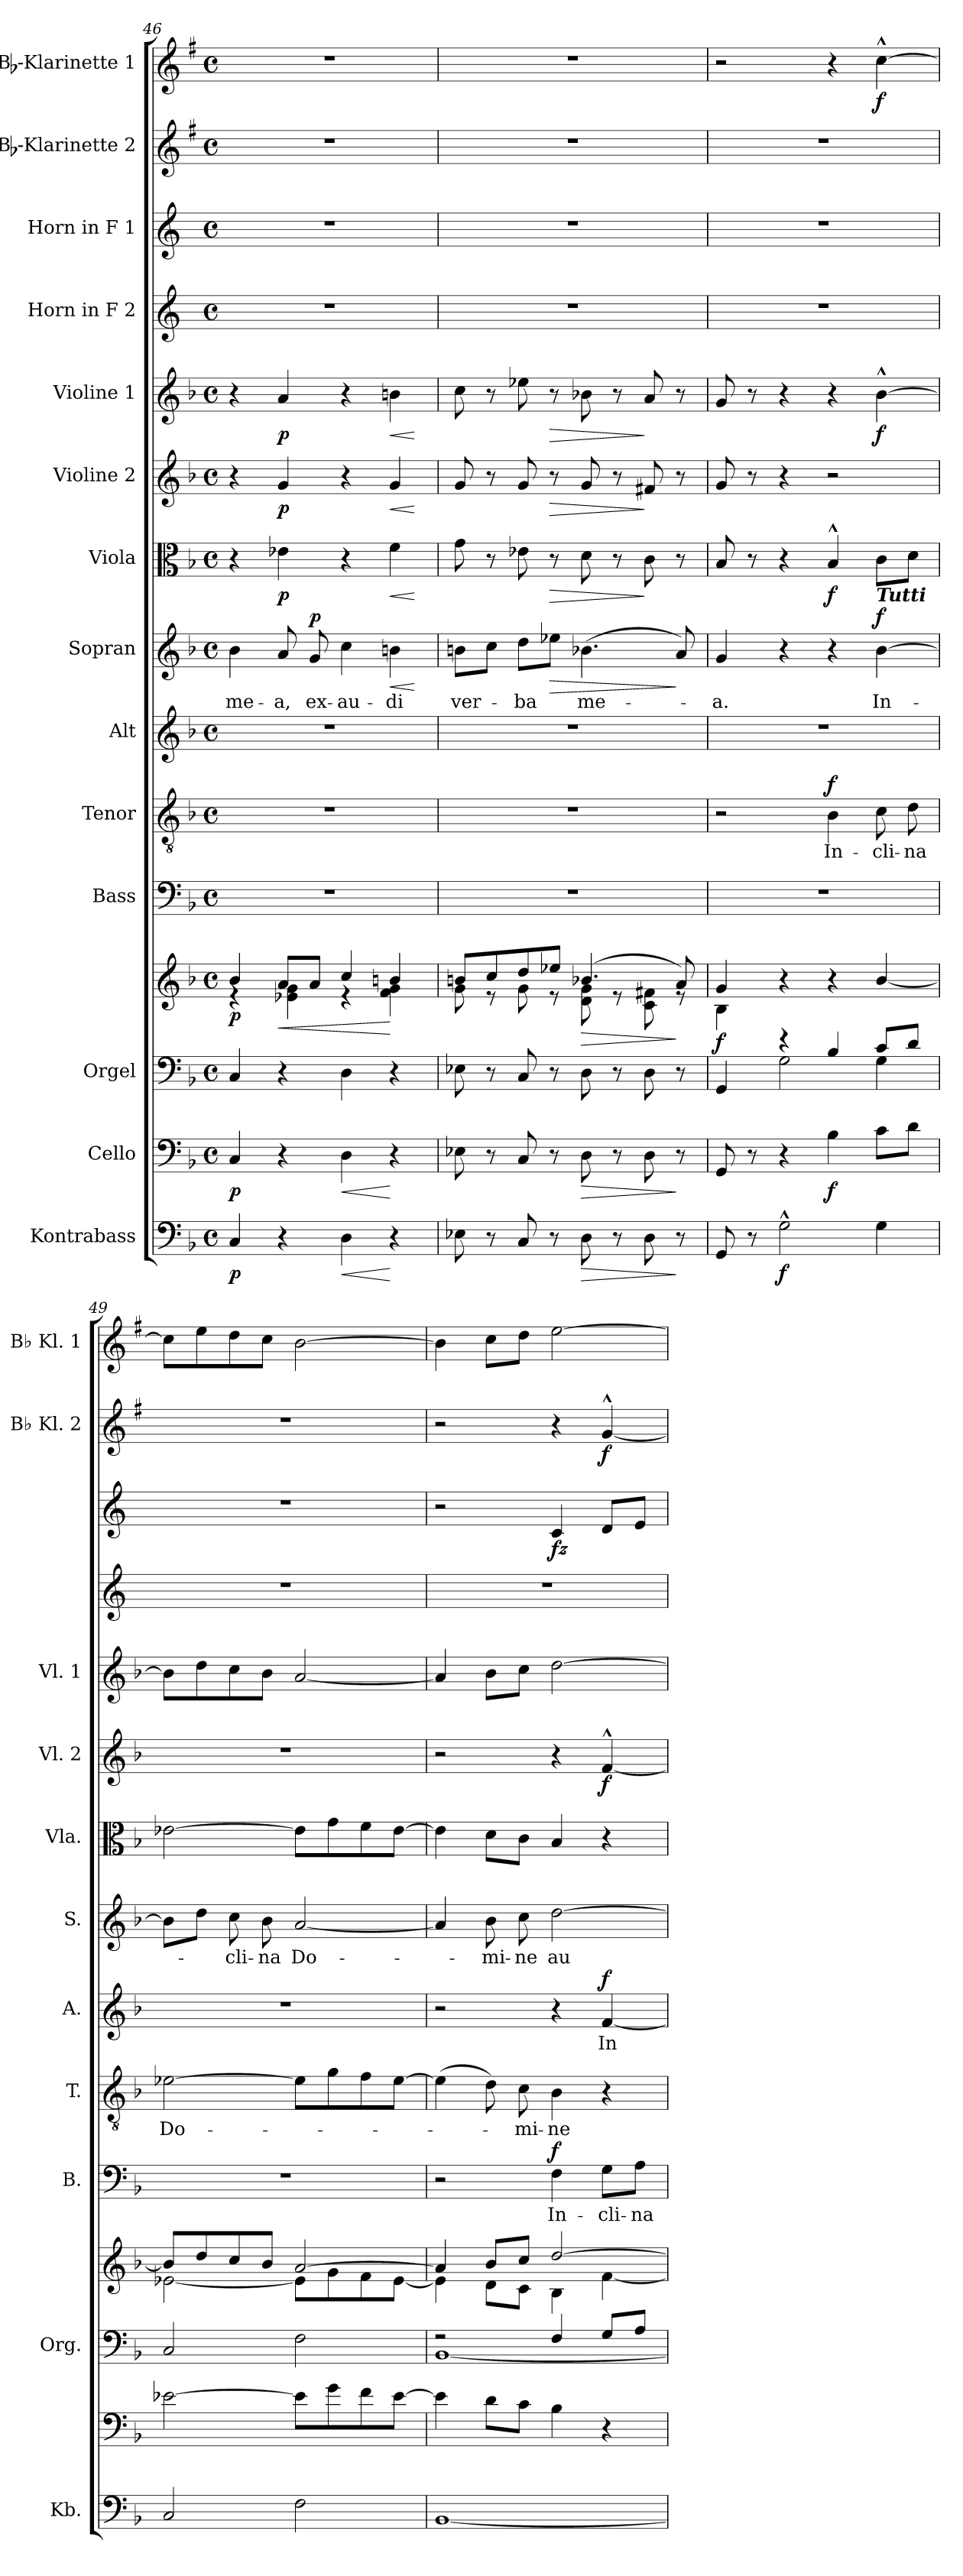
**kern	**dynam	**kern	**dynam	**kern	**kern	**dynam	**kern	**text	**dynam	**kern	**text	**dynam	**kern	**text	**dynam	**kern	**text	**dynam	**kern	**dynam	**kern	**dynam	**kern	**dynam	**kern	**kern	**dynam	**kern	**dynam	**kern	**dynam
*part14	*part14	*part13	*part13	*part12	*part12	*part12	*part11	*part11	*part11	*part10	*part10	*part10	*part9	*part9	*part9	*part8	*part8	*part8	*part7	*part7	*part6	*part6	*part5	*part5	*part4	*part3	*part3	*part2	*part2	*part1	*part1
*staff15	*staff15	*staff14	*staff14	*staff13	*staff12	*staff12/13	*staff11	*staff11	*staff11	*staff10	*staff10	*staff10	*staff9	*staff9	*staff9	*staff8	*staff8	*staff8	*staff7	*staff7	*staff6	*staff6	*staff5	*staff5	*staff4	*staff3	*staff3	*staff2	*staff2	*staff1	*staff1
*I"Kontrabass	*	*I"Cello	*	*I"Orgel	*	*	*I"Bass	*	*	*I"Tenor	*	*	*I"Alt	*	*	*I"Sopran	*	*	*I"Viola	*	*I"Violine 2	*	*I"Violine 1	*	*I"Horn in F 2	*I"Horn in F 1	*	*I"Bb-Klarinette 2	*	*I"Bb-Klarinette 1	*
*I'Kb.	*	*	*	*I'Org.	*	*	*I'B.	*	*	*I'T.	*	*	*I'A.	*	*	*I'S.	*	*	*I'Vla.	*	*I'Vl. 2	*	*I'Vl. 1	*	*	*	*	*I'Bb Kl. 2	*	*I'Bb Kl. 1	*
!!LO:PB:g=z
*clefF4	*	*clefF4	*	*clefF4	*clefG2	*	*clefF4	*	*	*clefGv2	*	*	*clefG2	*	*	*clefG2	*	*	*clefC3	*	*clefG2	*	*clefG2	*	*clefG2	*clefG2	*	*clefG2	*	*clefG2	*
*ITrd7c12	*	*	*	*	*	*	*	*	*	*	*	*	*	*	*	*	*	*	*	*	*	*	*	*	*ITrd4c7	*ITrd4c7	*	*ITrd1c2	*	*ITrd1c2	*
*k[b-]	*	*k[b-]	*	*k[b-]	*k[b-]	*	*k[b-]	*	*	*k[b-]	*	*	*k[b-]	*	*	*k[b-]	*	*	*k[b-]	*	*k[b-]	*	*k[b-]	*	*k[b-]	*k[b-]	*	*k[b-]	*	*k[b-]	*
*F:	*	*F:	*	*F:	*F:	*	*F:	*	*	*F:	*	*	*F:	*	*	*F:	*	*	*F:	*	*F:	*	*F:	*	*F:	*F:	*	*F:	*	*F:	*
*M4/4	*	*M4/4	*	*M4/4	*M4/4	*	*M4/4	*	*	*M4/4	*	*	*M4/4	*	*	*M4/4	*	*	*M4/4	*	*M4/4	*	*M4/4	*	*M4/4	*M4/4	*	*M4/4	*	*M4/4	*
*met(c)	*	*met(c)	*	*met(c)	*met(c)	*	*met(c)	*	*	*met(c)	*	*	*met(c)	*	*	*met(c)	*	*	*met(c)	*	*met(c)	*	*met(c)	*	*met(c)	*met(c)	*	*met(c)	*	*met(c)	*
=46	=46	=46	=46	=46	=46	=46	=46	=46	=46	=46	=46	=46	=46	=46	=46	=46	=46	=46	=46	=46	=46	=46	=46	=46	=46	=46	=46	=46	=46	=46	=46
*	*	*	*	*	*^	*	*	*	*	*	*	*	*	*	*	*	*	*	*	*	*	*	*	*	*	*	*	*	*	*	*
!	!LO:DY:b	!	!LO:DY:b	!	!	!	!LO:DY:b	!	!	!	!	!	!	!	!	!	!	!LO:LY:b	!	!	!	!	!	!	!	!	!	!	!	!	!	!
4CC/	p	4C/	p	4C/	4b-/	4rd	p	1r	.	.	1r	.	.	1r	.	.	4b-\	me-	.	4r	.	4r	.	4r	.	1r	1r	.	1r	.	1r	.
!	!	!	!	!	!	!	!LO:HP:b	!	!	!	!	!	!	!	!	!	!	!LO:LY:b	!	!	!LO:DY:b	!	!LO:DY:b	!	!LO:DY:b	!	!	!	!	!	!	!
4r	.	4r	.	4r	8a/L	4e-X\ 4g\	<	.	.	.	.	.	.	.	.	.	8a/	-a,	.	4e-X\	p	4g/	p	4a/	p	.	.	.	.	.	.	.
!	!	!	!	!	!	!	!	!	!	!	!	!	!	!	!	!	!	!LO:LY:b	!LO:DY:a	!	!	!	!	!	!	!	!	!	!	!	!	!
.	.	.	.	.	8a/J	.	.	.	.	.	.	.	.	.	.	.	8g/	ex-	p	.	.	.	.	.	.	.	.	.	.	.	.	.
!	!LO:HP:b	!	!LO:HP:b	!	!	!	!	!	!	!	!	!	!	!	!	!	!	!LO:LY:b	!	!	!	!	!	!	!	!	!	!	!	!	!	!
4DD\	<	4D\	<	4D\	4cc/	4rd	.	.	.	.	.	.	.	.	.	.	4cc\	-au-	.	4r	.	4r	.	4r	.	.	.	.	.	.	.	.
!	!	!	!	!	!	!	!	!	!	!	!	!	!	!	!	!	!	!LO:LY:b	!LO:HP:b	!	!LO:HP:b	!	!LO:HP:b	!	!LO:HP:b	!	!	!	!	!	!	!
4r	[	4r	[	4r	4bn/	4f\ 4g\	[	.	.	.	.	.	.	.	.	.	4bn\	-di	<	4f\	<	4g/	<	4bn\	<	.	.	.	.	.	.	.
*	*	*	*	*	*v	*v	*	*	*	*	*	*	*	*	*	*	*	*	*	*	*	*	*	*	*	*	*	*	*	*	*	*
.	.	.	.	.	.	.	.	.	.	.	.	.	.	.	.	.	.	[	.	[	.	[	.	[	.	.	.	.	.	.	.
=47	=47	=47	=47	=47	=47	=47	=47	=47	=47	=47	=47	=47	=47	=47	=47	=47	=47	=47	=47	=47	=47	=47	=47	=47	=47	=47	=47	=47	=47	=47	=47
*	*	*	*	*	*^	*	*	*	*	*	*	*	*	*	*	*	*	*	*	*	*	*	*	*	*	*	*	*	*	*	*
!	!	!	!	!	!	!	!	!	!	!	!	!	!	!	!	!	!	!LO:LY:b	!	!	!	!	!	!	!	!	!	!	!	!	!	!
8EE-X\	.	8E-X\	.	8E-X\	8bn/L	8g\	.	1r	.	.	1r	.	.	1r	.	.	8bn\L	ver-	.	8g\	.	8g/	.	8cc\	.	1r	1r	.	1r	.	1r	.
8r	.	8r	.	8r	8cc/	8re	.	.	.	.	.	.	.	.	.	.	8cc\J	.	.	8r	.	8r	.	8r	.	.	.	.	.	.	.	.
!	!	!	!	!	!	!	!	!	!	!	!	!	!	!	!	!	!	!LO:LY:b	!	!	!	!	!	!	!	!	!	!	!	!	!	!
8CC/	.	8C/	.	8C/	8dd/	8g\	.	.	.	.	.	.	.	.	.	.	8dd\L	-ba	.	8e-X\	.	8g/	.	8ee-X\	.	.	.	.	.	.	.	.
!	!	!	!	!	!	!	!	!	!	!	!	!	!	!	!	!	!	!	!LO:HP:b	!	!LO:HP:b	!	!LO:HP:b	!	!LO:HP:b	!	!	!	!	!	!	!
8r	.	8r	.	8r	8ee-X/J	8re	.	.	.	.	.	.	.	.	.	.	8ee-X\J	.	>	8r	>	8r	>	8r	>	.	.	.	.	.	.	.
!	!LO:HP:b	!	!LO:HP:b	!	!	!	!LO:HP:b	!	!	!	!	!	!	!	!	!	!	!LO:LY:b	!	!	!	!	!	!	!	!	!	!	!	!	!	!
8DD\	>	8D\	>	8D\	(4.b-X/	8d\ 8g\	>	.	.	.	.	.	.	.	.	.	(>4.b-X\	me-	.	8d\	.	8g/	.	8b-X\	.	.	.	.	.	.	.	.
8r	.	8r	.	8r	.	8re	.	.	.	.	.	.	.	.	.	.	.	.	.	8r	.	8r	.	8r	.	.	.	.	.	.	.	.
8DD\	.	8D\	.	8D\	.	8c\ 8f#X\	.	.	.	.	.	.	.	.	.	.	.	.	.	8c\	]	8f#X/	]	8a/	]	.	.	.	.	.	.	.
8r	]	8r	]	8r	8a/)	8rd	]	.	.	.	.	.	.	.	.	.	8a/)	.	]	8r	.	8r	.	8r	.	.	.	.	.	.	.	.
=48	=48	=48	=48	=48	=48	=48	=48	=48	=48	=48	=48	=48	=48	=48	=48	=48	=48	=48	=48	=48	=48	=48	=48	=48	=48	=48	=48	=48	=48	=48	=48	=48
*	*	*	*	*^	*	*	*	*	*	*	*	*	*	*	*	*	*	*	*	*	*	*	*	*	*	*	*	*	*	*	*	*
!	!	!	!	!	!	!	!	!LO:DY:b	!	!	!	!	!	!	!	!	!	!	!LO:LY:b	!	!	!	!	!	!	!	!	!	!	!	!	!	!
8GGG/	.	8GG/	.	4ryy	4GG/	4g/	4B-\	f	1r	.	.	2r	.	.	1r	.	.	4g/	-a.	.	8B-/	.	8g/	.	8g/	.	1r	1r	.	1r	.	2r	.
8r	.	8r	.	.	.	.	.	.	.	.	.	.	.	.	.	.	.	.	.	.	8r	.	8r	.	8r	.	.	.	.	.	.	.	.
!	!LO:DY:b	!	!	!	!	!	!	!	!	!	!	!	!	!	!	!	!	!	!	!	!	!	!	!	!	!	!	!	!	!	!	!	!
2GG^^>\	f	4r	.	4re	2G\	4r	2.ryy	.	.	.	.	.	.	.	.	.	.	4r	.	.	4r	.	4r	.	4r	.	.	.	.	.	.	.	.
!	!	!	!LO:DY:b	!	!	!	!	!	!	!	!	!	!LO:LY:b	!LO:DY:a	!	!	!	!	!	!	!	!LO:DY:b	!	!	!	!	!	!	!	!	!	!	!
.	.	4B-\	f	4B-/	.	4r	.	.	.	.	.	4B-\	In-	f	.	.	.	4r	.	.	4B-^^>/	f	2r	.	4r	.	.	.	.	.	.	4r	.
!	!	!	!	!	!	!	!	!	!	!	!	!	!	!	!	!	!	!LO:TX:a:Bi:t=Tutti	!	!	!	!	!	!	!	!	!	!	!	!	!	!	!
!	!	!	!	!	!	!	!	!	!	!	!	!	!LO:LY:b	!	!	!	!	!	!LO:LY:b	!LO:DY:a	!	!	!	!	!	!LO:DY:b	!	!	!	!	!	!	!LO:DY:b
4GG\	.	8c\L	.	8c/L	4G\	[>4b-/	.	.	.	.	.	8c\	-cli-	.	.	.	.	[4b-\	In-	f	8c\L	.	.	.	[4b-^^>\	f	.	.	.	.	.	[4b-^^>\	f
!	!	!	!	!	!	!	!	!	!	!	!	!	!LO:LY:b	!	!	!	!	!	!	!	!	!	!	!	!	!	!	!	!	!	!	!	!
.	.	8d\J	.	8d/J	.	.	.	.	.	.	.	8d\	-na	.	.	.	.	.	.	.	8d\J	.	.	.	.	.	.	.	.	.	.	.	.
*	*	*	*	*v	*v	*	*	*	*	*	*	*	*	*	*	*	*	*	*	*	*	*	*	*	*	*	*	*	*	*	*	*	*
=49	=49	=49	=49	=49	=49	=49	=49	=49	=49	=49	=49	=49	=49	=49	=49	=49	=49	=49	=49	=49	=49	=49	=49	=49	=49	=49	=49	=49	=49	=49	=49	=49
!	!	!	!	!	!	!	!	!	!	!	!	!LO:LY:b	!	!	!	!	!	!	!	!	!	!	!	!	!	!	!	!	!	!	!	!
2CC/	.	[2e-X\	.	2C/	8b-/L]	[<2e-X\	.	1r	.	.	[2e-X\	Do-	.	1r	.	.	8b-\L]	.	.	[2e-X\	.	1r	.	8b-\L]	.	1r	1r	.	1r	.	8b-\L]	.
.	.	.	.	.	8dd/	.	.	.	.	.	.	.	.	.	.	.	8dd\J	.	.	.	.	.	.	8dd\	.	.	.	.	.	.	8dd\	.
!	!	!	!	!	!	!	!	!	!	!	!	!	!	!	!	!	!	!LO:LY:b	!	!	!	!	!	!	!	!	!	!	!	!	!	!
.	.	.	.	.	8cc/	.	.	.	.	.	.	.	.	.	.	.	8cc\	-cli-	.	.	.	.	.	8cc\	.	.	.	.	.	.	8cc\	.
!	!	!	!	!	!	!	!	!	!	!	!	!	!	!	!	!	!	!LO:LY:b	!	!	!	!	!	!	!	!	!	!	!	!	!	!
.	.	.	.	.	8b-/J	.	.	.	.	.	.	.	.	.	.	.	8b-\	-na	.	.	.	.	.	8b-\J	.	.	.	.	.	.	8b-\J	.
!	!	!	!	!	!	!	!	!	!	!	!	!	!	!	!	!	!	!LO:LY:b	!	!	!	!	!	!	!	!	!	!	!	!	!	!
2FF\	.	8e-\L]	.	2F\	[>2a/	8e-\L]	.	.	.	.	8e-\L]	.	.	.	.	.	[2a/	Do-	.	8e-\L]	.	.	.	[2a/	.	.	.	.	.	.	[2a\	.
.	.	8g\	.	.	.	8g\	.	.	.	.	8g\	.	.	.	.	.	.	.	.	8g\	.	.	.	.	.	.	.	.	.	.	.	.
.	.	8f\	.	.	.	8f\	.	.	.	.	8f\	.	.	.	.	.	.	.	.	8f\	.	.	.	.	.	.	.	.	.	.	.	.
.	.	[8e-\J	.	.	.	[<8e-\J	.	.	.	.	[8e-\J	.	.	.	.	.	.	.	.	[8e-\J	.	.	.	.	.	.	.	.	.	.	.	.
=50	=50	=50	=50	=50	=50	=50	=50	=50	=50	=50	=50	=50	=50	=50	=50	=50	=50	=50	=50	=50	=50	=50	=50	=50	=50	=50	=50	=50	=50	=50	=50	=50
*	*	*	*	*^	*	*	*	*	*	*	*	*	*	*	*	*	*	*	*	*	*	*	*	*	*	*	*	*	*	*	*	*
[1BBB-	.	4e-\]	.	2r	[<1BB-	4a/]	4e-\]	.	2r	.	.	(>4e-\]	.	.	2r	.	.	4a/]	.	.	4e-\]	.	2r	.	4a/]	.	1r	2r	.	2r	.	4a\]	.
!	!	!	!	!	!	!	!	!	!	!	!	!	!	!	!	!	!	!	!LO:LY:b	!	!	!	!	!	!	!	!	!	!	!	!	!	!
.	.	8d\L	.	.	.	8b-/L	8d\L	.	.	.	.	8d\)	.	.	.	.	.	8b-\	-mi-	.	8d\L	.	.	.	8b-\L	.	.	.	.	.	.	8b-\L	.
!	!	!	!	!	!	!	!	!	!	!	!	!	!LO:LY:b	!	!	!	!	!	!LO:LY:b	!	!	!	!	!	!	!	!	!	!	!	!	!	!
.	.	8c\J	.	.	.	8cc/J	8c\J	.	.	.	.	8c\	-mi-	.	.	.	.	8cc\	-ne	.	8c\J	.	.	.	8cc\J	.	.	.	.	.	.	8cc\J	.
!	!	!	!	!	!	!	!	!	!	!LO:LY:b	!LO:DY:a	!	!LO:LY:b	!	!	!	!	!	!LO:LY:b	!	!	!	!	!	!	!	!	!	!LO:DY:b	!	!	!	!
.	.	4B-\	.	4F/	.	[>2dd/	4B-\	.	4F\	In-	f	4B-\	-ne	.	4r	.	.	[2dd\	au-	.	4B-/	.	4r	.	[2dd\	.	.	4F/	fz	4r	.	[2dd\	.
!	!	!	!	!	!	!	!	!	!	!LO:LY:b	!	!	!	!	!	!LO:LY:b	!LO:DY:a	!	!	!	!	!	!	!LO:DY:b	!	!	!	!	!	!	!LO:DY:b	!	!
.	.	4r	.	8G/L	.	.	[<4f\	.	8G\L	-cli-	.	4r	.	.	[4f/	In-	f	.	.	.	4r	.	[4f^^>/	f	.	.	.	8G/L	.	[4f^^>/	f	.	.
!	!	!	!	!	!	!	!	!	!	!LO:LY:b	!	!	!	!	!	!	!	!	!	!	!	!	!	!	!	!	!	!	!	!	!	!	!
.	.	.	.	8A/J	.	.	.	.	8A\J	-na	.	.	.	.	.	.	.	.	.	.	.	.	.	.	.	.	.	8A/J	.	.	.	.	.
*	*	*	*	*v	*v	*	*	*	*	*	*	*	*	*	*	*	*	*	*	*	*	*	*	*	*	*	*	*	*	*	*	*	*
*	*	*	*	*	*v	*v	*	*	*	*	*	*	*	*	*	*	*	*	*	*	*	*	*	*	*	*	*	*	*	*	*	*
=	=	=	=	=	=	=	=	=	=	=	=	=	=	=	=	=	=	=	=	=	=	=	=	=	=	=	=	=	=	=	=
*-	*-	*-	*-	*-	*-	*-	*-	*-	*-	*-	*-	*-	*-	*-	*-	*-	*-	*-	*-	*-	*-	*-	*-	*-	*-	*-	*-	*-	*-	*-	*-
